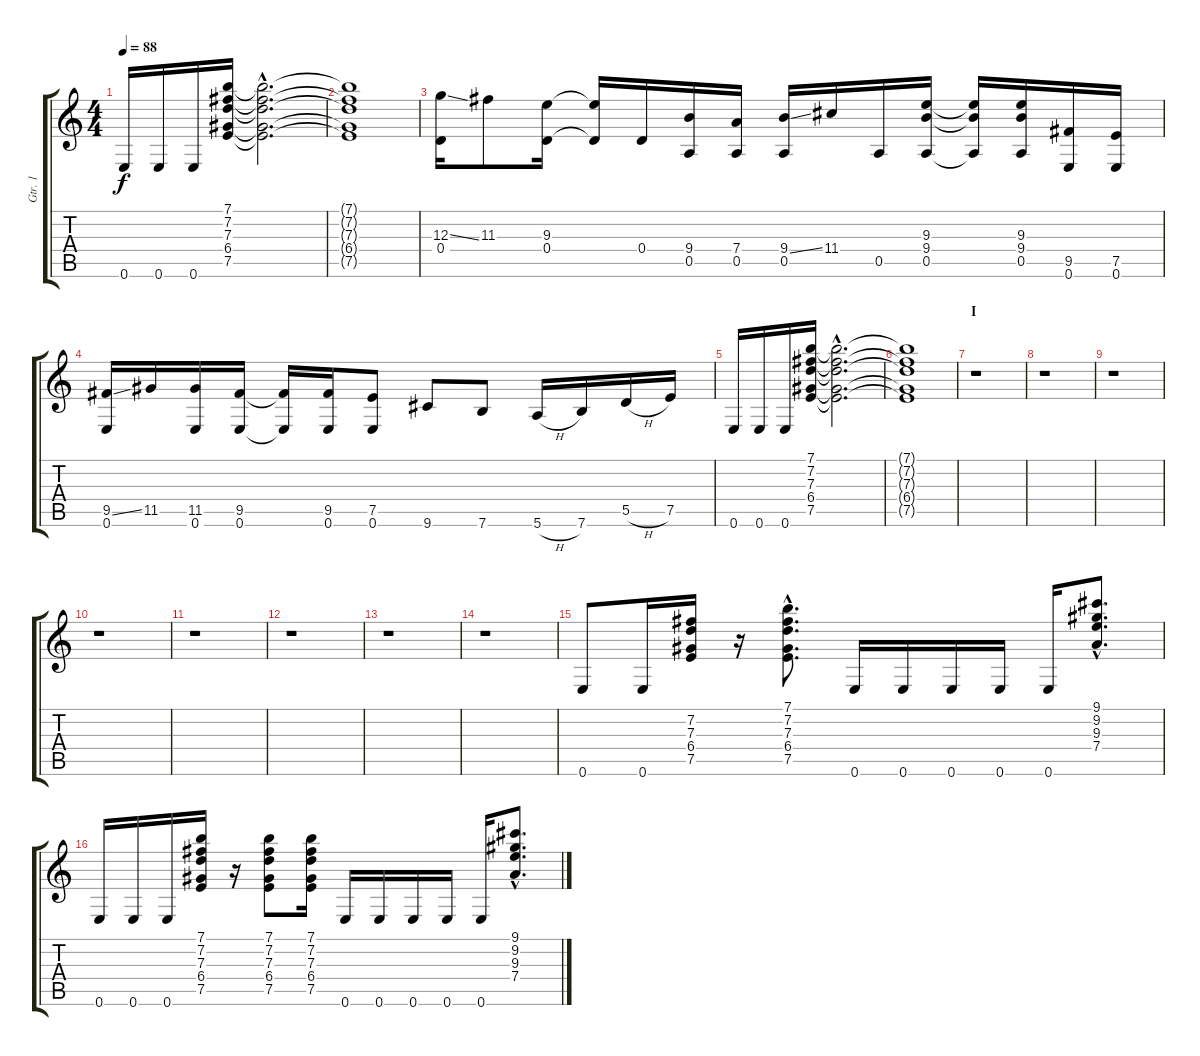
\track ("Gtr. 1" "Gtr. 1") {instrument electricguitarclean}
\staff {score tabs}
\tuning (E4 B3 G3 D3 A2 E2) {hide}
\ts (4 4)
\tempo 88
\clef g2
\ks c
0.6.16{dy f} 0.6.16 0.6.16 (7.1 7.2 7.3 6.4 7.5).16 (7.1{hac t} 7.2{hac t} 7.3{hac t} 6.4{hac t} 7.5{hac t}).2{d} |
(7.1{t} 7.2{t} 7.3{t} 6.4{t} 7.5{t}).1 |
(12.3{ss} 0.4).16 11.3.8 (9.3 0.4).16 (9.3{t} 0.4{t}).16 0.4.16 (9.4 0.5).16 (7.4 0.5).16 (9.4{ss} 0.5).16 11.4.16 0.5.16 (9.3 9.4 0.5).16 (9.3{t} 9.4{t} 0.5{t}).16 (9.3 9.4 0.5).16 (9.5 0.6).16 (7.5 0.6).16 |
(9.5{ss} 0.6).16 11.5.16 (11.5 0.6).16 (9.5 0.6).16 (9.5{t} 0.6{t}).16 (9.5 0.6).16 (7.5 0.6).8 9.6.8 7.6.8 5.6{h}.16 7.6.16 5.5{h}.16 7.5.16 |
0.6.16 0.6.16 0.6.16 (7.1 7.2 7.3 6.4 7.5).16 (7.1{hac t} 7.2{hac t} 7.3{hac t} 6.4{hac t} 7.5{hac t}).2{d} |
(7.1{t} 7.2{t} 7.3{t} 6.4{t} 7.5{t}).1 |
\section ("" "I")
r.1 |
r.1 |
r.1 |
r.1 |
r.1 |
r.1 |
r.1 |
r.1 |
0.6.8 0.6.16 (7.2 7.3 6.4 7.5).16 r.16 (7.1{hac} 7.2{hac} 7.3{hac} 6.4{hac} 7.5{hac}).8{d} 0.6.16 0.6.16 0.6.16 0.6.16 0.6.16 (9.1{hac} 9.2{hac} 9.3{hac} 7.4{hac}).8{d} |
0.6.16 0.6.16 0.6.16 (7.1 7.2 7.3 6.4 7.5).16 r.16 (7.1 7.2 7.3 6.4 7.5).8 (7.1 7.2 7.3 6.4 7.5).16 0.6.16 0.6.16 0.6.16 0.6.16 0.6.16 (9.1{hac} 9.2{hac} 9.3{hac} 7.4{hac}).8{d}
